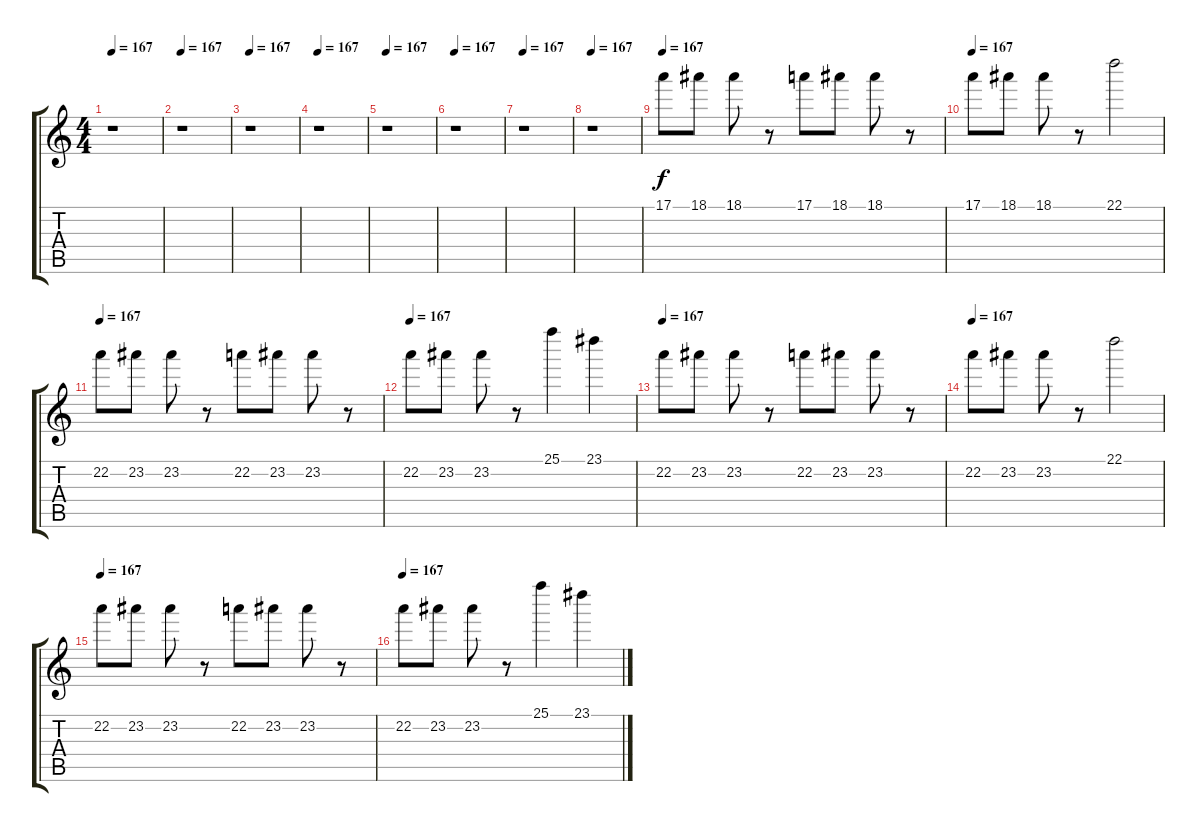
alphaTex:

\track "" {instrument distortionguitar}
\staff {score tabs}
\tuning (E4 B3 G3 D3 A2 E2) {hide}
\ts (4 4)
\tempo 167
\clef g2
\ks c
r.1{dy f instrument distortionguitar} |
\tempo 167
r.1 |
\tempo 167
r.1 |
\tempo 167
r.1 |
\tempo 167
r.1 |
\tempo 167
r.1 |
\tempo 167
r.1 |
\tempo 167
r.1 |
\tempo 167
17.1.8 18.1.8 18.1.8 r.8 17.1.8 18.1.8 18.1.8 r.8 |
\tempo 167
17.1.8 18.1.8 18.1.8 r.8 22.1.2 |
\tempo 167
22.2.8 23.2.8 23.2.8 r.8 22.2.8 23.2.8 23.2.8 r.8 |
\tempo 167
22.2.8 23.2.8 23.2.8 r.8 25.1.4 23.1.4 |
\tempo 167
22.2.8 23.2.8 23.2.8 r.8 22.2.8 23.2.8 23.2.8 r.8 |
\tempo 167
22.2.8 23.2.8 23.2.8 r.8 22.1.2 |
\tempo 167
22.2.8 23.2.8 23.2.8 r.8 22.2.8 23.2.8 23.2.8 r.8 |
\tempo 167
22.2.8 23.2.8 23.2.8 r.8 25.1.4 23.1.4
